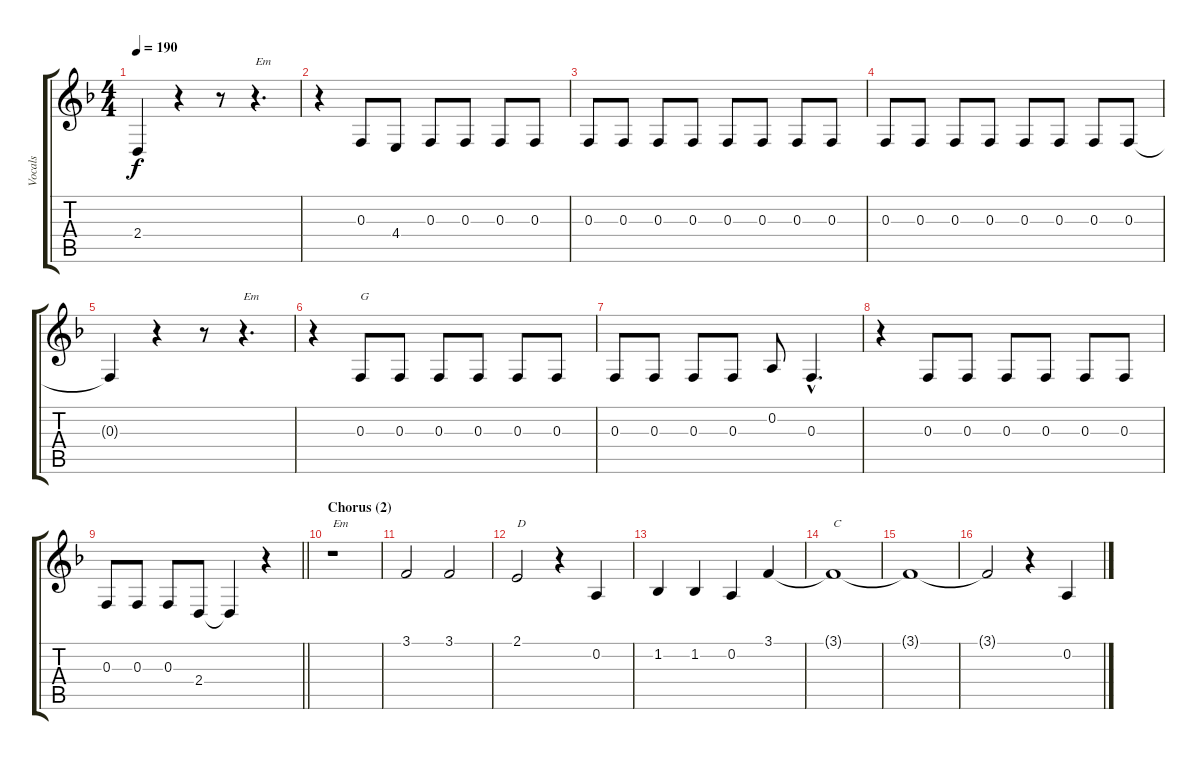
\track ("Vocals" "Vocals") {instrument sopranosax}
\staff {score tabs}
\tuning (D4 A3 F3 C3 G2 D2) {hide}
\ts (4 4)
\tempo 190
\clef g2
\ks dminor
2.4{t}.4{dy f} r.4 r.8 r.4{d txt "Em"} |
r.4 0.3.8 4.4.8 0.3.8 0.3.8 0.3.8 0.3.8 |
0.3.8 0.3.8 0.3.8 0.3.8 0.3.8 0.3.8 0.3.8 0.3.8 |
0.3.8 0.3.8 0.3.8 0.3.8 0.3.8 0.3.8 0.3.8 0.3.8 |
0.3{t}.4 r.4 r.8 r.4{d txt "Em"} |
r.4 0.3.8{txt "G"} 0.3.8 0.3.8 0.3.8 0.3.8 0.3.8 |
0.3.8 0.3.8 0.3.8 0.3.8 0.2.8 0.3{hac}.4{d} |
r.4 0.3.8 0.3.8 0.3.8 0.3.8 0.3.8 0.3.8 |
\barLineRight lightlight
0.3.8 0.3.8 0.3.8 2.4.8 2.4{t}.4 r.4 |
\section ("" "Chorus (2)")
r.1{txt "Em"} |
3.1.2 3.1.2 |
2.1.2{txt "D"} r.4 0.2.4 |
1.2.4 1.2.4 0.2.4 3.1.4 |
3.1{t}.1{txt "C"} |
3.1{t}.1 |
3.1{t}.2 r.4 0.2.4
